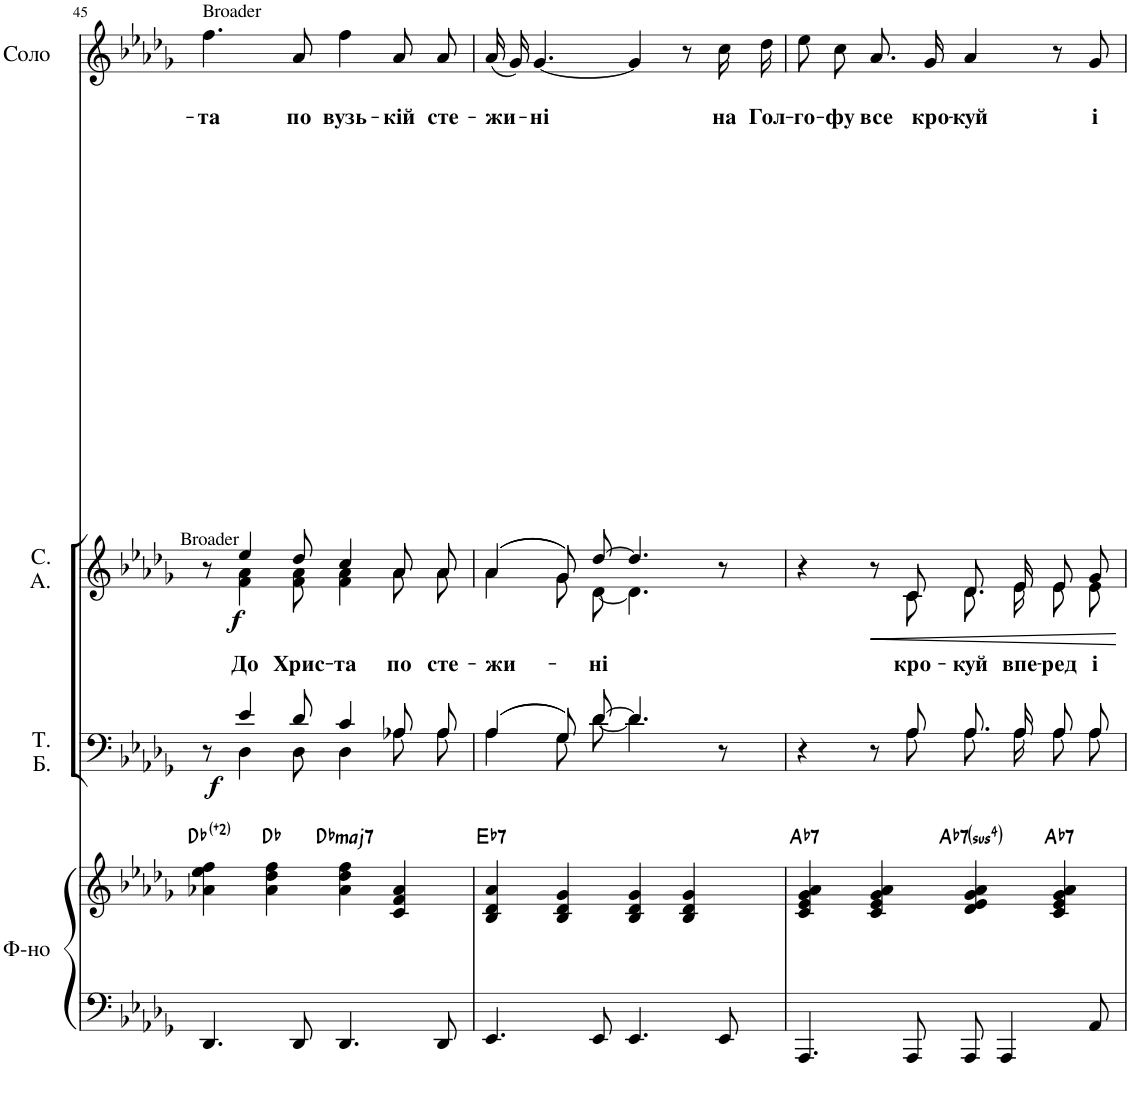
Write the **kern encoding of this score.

**kern	**kern	**harte	**kern	**dynam	**kern	**text	**text	**dynam	**kern	**text	**text
*part4	*part4	*part4	*part3	*part3	*part2	*part2	*part2	*part2	*part1	*part1	*part1
*staff5	*staff4	*	*staff3	*staff3	*staff2	*staff2	*staff2	*staff2	*staff1	*staff1	*staff1
*I"Фортепиано	*	*	*I"Т. Б.	*	*I"С. А.	*	*	*	*I"Соло	*	*
!!LO:PB:g=z
*clefF4	*clefG2	*	*clefF4	*	*clefG2	*	*	*	*clefG2	*	*
*k[b-e-a-d-g-]	*k[b-e-a-d-g-]	*	*k[b-e-a-d-g-]	*	*k[b-e-a-d-g-]	*	*	*	*k[b-e-a-d-g-]	*	*
*M4/4	*M4/4	*	*M4/4	*	*M4/4	*	*	*	*M4/4	*	*
=45	=45	=45	=45	=45	=45	=45	=45	=45	=45	=45	=45
*	*	*	*^	*	*^	*	*	*	*	*	*
!	!	!	!	!	!	!	!	!	!	!	!LO:TX:a:t=Broader	!	!
!	!	!	!	!	!LO:DY:b	!	!	!	!	!	!	!	!LO:LY:b
*	*	*	*	*	*	*	*	*	*	*	*^	*	*
4.DD-/	4a-X\ 4ee-\ 4ff\	Db:maj(#2)	8r	8ryy	f	8r	8ryy	.	.	.	4.ff\	4ryy	.	-та
!	!	!	!	!	!	!	!	!	!LO:LY:b	!LO:DY:b	!	!	!	!
.	.	.	4e-/	4D-\	.	4ee-/	4f\ 4a-\	.	До	f	.	.	.	.
!	!	!	!	!	!	!	!	!	!	!	!	!LO:TX:b:t=Broader	!	!
.	4a-\ 4dd-\ 4ff\	Db:maj	.	.	.	.	.	.	.	.	.	2.ryy	.	.
!	!	!	!	!	!	!	!	!	!LO:LY:b	!	!	!	!	!LO:LY:b
8DD-/	.	.	8d-/	8D-\	.	8dd-/	8f\ 8a-\	.	Хрис-	.	8a-/	.	.	по
!	!	!LO:H:kt=maj7	!	!	!	!	!	!	!LO:LY:b	!	!	!	!	!LO:LY:b
4.DD-/	4a-\ 4dd-\ 4ff\	Db:maj7	4c/	4D-\	.	4cc/	4f\ 4a-\	.	-та	.	4ff\	.	.	вузь-
!	!	!	!	!	!	!	!	!	!LO:LY:b	!	!	!	!	!LO:LY:b
.	4c/ 4f/ 4a-/	.	8A-/L	8A-X\L	.	8a-/L	8a-\L	.	по	.	8a-/L	.	.	-кій
!	!	!	!	!	!	!	!	!	!LO:LY:b	!	!	!	!	!LO:LY:b
8DD-/	.	.	8A-/J	8A-\J	.	8a-/J	8a-\J	.	сте-	.	8a-/J	.	.	сте-
=46	=46	=46	=46	=46	=46	=46	=46	=46	=46	=46	=46	=46	=46	=46
!	!	!LO:H:kt=7	!	!	!	!	!	!	!LO:LY:b	!	!	!	!	!LO:LY:b
*	*	*	*	*	*	*	*	*	*	*	*v	*v	*	*
4.EE-/	4B-/ 4d-/ 4a-/	Eb:7	((4A-/	4A-\	.	((4a-/	4a-\	.	-жи-	.	(16a-/LL	.	-жи-
.	.	.	.	.	.	.	.	.	.	.	16g-/JJ)	.	.
!	!	!	!	!	!	!	!	!	!	!	!	!	!LO:LY:b
.	.	.	.	.	.	.	.	.	.	.	[4.g-/	.	-ні
.	4B-/ 4d-/ 4g-/	.	8G-/L))	8G-\	.	8g-/L))	8g-\	.	.	.	.	.	.
!	!	!	!	!	!	!	!	!	!LO:LY:b	!	!	!	!
8EE-/	.	.	[8d-/J	[8d-\	.	[8dd-/J	[8d-\	.	-ні	.	.	.	.
4.EE-/	4B-/ 4d-/ 4g-/	.	4.d-/]	4.d-\]	.	4.dd-/]	4.d-\]	.	.	.	4g-/]	.	.
.	4B-/ 4d-/ 4g-/	.	.	.	.	.	.	.	.	.	8r	.	.
!	!	!	!	!	!	!	!	!	!	!	!	!	!LO:LY:b
8EE-/	.	.	8r	8ryy	.	8r	8ryy	.	.	.	16cc\LL	.	на
!	!	!	!	!	!	!	!	!	!	!	!	!	!LO:LY:b
.	.	.	.	.	.	.	.	.	.	.	16dd-\JJ	.	Гол-
=47	=47	=47	=47	=47	=47	=47	=47	=47	=47	=47	=47	=47	=47
!	!	!LO:H:kt=7	!	!	!	!	!	!	!	!	!	!	!LO:LY:b
4.AAA-/	4c/ 4e-/ 4g-/ 4a-/	Ab:7	4r	4.ryy	.	4r	4.ryy	.	.	.	8ee-\L	.	-го-
!	!	!	!	!	!	!	!	!	!	!	!	!	!LO:LY:b
.	.	.	.	.	.	.	.	.	.	.	8cc\J	.	-фу
!	!	!	!	!	!	!	!	!	!	!LO:HP:b	!	!	!LO:LY:b
.	4c/ 4e-/ 4g-/ 4a-/	.	8r	.	.	8r	.	.	.	<	8.a-/L	.	все
!	!	!	!	!	!	!	!	!	!LO:LY:b	!	!	!	!
8AAA-/	.	.	8A-/	8A-\	.	8c/	8c\	.	кро-	.	.	.	.
!	!	!	!	!	!	!	!	!	!	!	!	!	!LO:LY:b
.	.	.	.	.	.	.	.	.	.	.	16g-/Jk	.	кро-
!	!	!LO:H:kt=74	!	!	!	!	!	!	!LO:LY:b	!	!	!	!LO:LY:b
8AAA-/	4d-/ 4e-/ 4g-/ 4a-/	Ab:sus4(7)	8.A-/L	8.A-\L	.	8.d-/L	8.d-\L	.	-куй	.	4a-/	.	-куй
4AAA-/	.	.	.	.	.	.	.	.	.	.	.	.	.
!	!	!	!	!	!	!	!	!	!LO:LY:b	!	!	!	!
.	.	.	16A-/Jk	16A-\Jk	.	16e-/Jk	16e-\Jk	.	впе-	.	.	.	.
!	!	!LO:H:kt=7	!	!	!	!	!	!	!LO:LY:b	!	!	!	!
.	4c/ 4e-/ 4g-/ 4a-/	Ab:7	8A-/L	8A-\L	.	8e-/L	8e-\L	.	-ред	.	8r	.	.
!	!	!	!	!	!	!	!	!	!LO:LY:b	!	!	!	!LO:LY:b
8AA-/	.	.	8A-/J	8A-\J	.	8g-/J	8e-\J	.	і	.	8g-/	.	і
*	*	*	*v	*v	*	*	*	*	*	*	*	*	*
*	*	*	*	*	*v	*v	*	*	*	*	*	*
.	.	.	.	.	.	.	.	[	.	.	.
=	=	=	=	=	=	=	=	=	=	=	=
*-	*-	*-	*-	*-	*-	*-	*-	*-	*-	*-	*-
